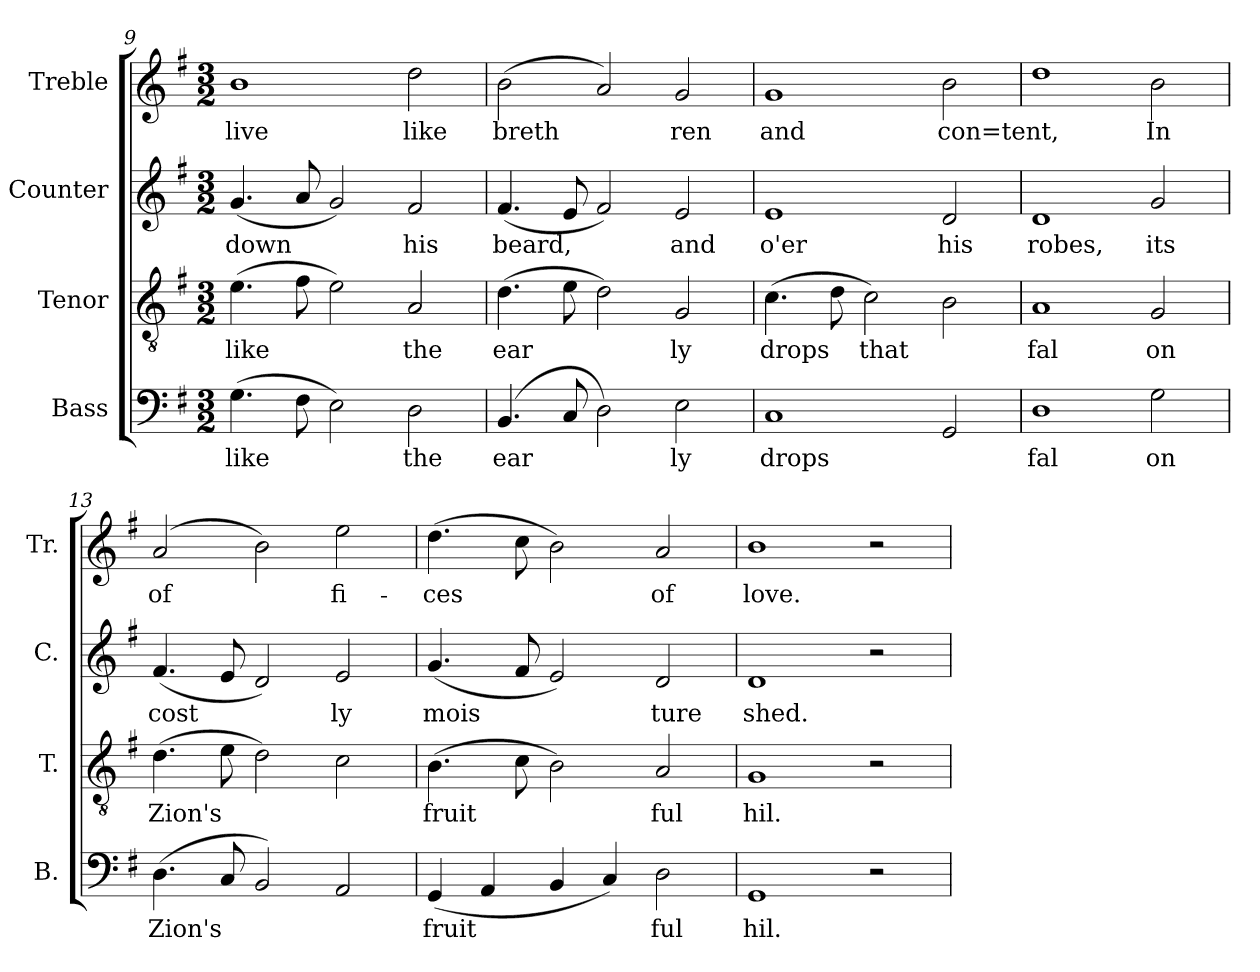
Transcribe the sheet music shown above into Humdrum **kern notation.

**kern	**text	**kern	**text	**kern	**text	**kern	**text
*part4	*part4	*part3	*part3	*part2	*part2	*part1	*part1
*staff4	*staff4	*staff3	*staff3	*staff2	*staff2	*staff1	*staff1
*I"Bass	*	*I"Tenor	*	*I"Counter	*	*I"Treble	*
*I'B.	*	*I'T.	*	*I'C.	*	*I'Tr.	*
*clefF4	*	*clefGv2	*	*clefG2	*	*clefG2	*
*k[f#]	*	*k[f#]	*	*k[f#]	*	*k[f#]	*
*G:	*	*G:	*	*G:	*	*G:	*
*M3/2	*	*M3/2	*	*M3/2	*	*M3/2	*
=9	=9	=9	=9	=9	=9	=9	=9
!	!LO:LY:a:rj	!	!LO:LY:b:rj	!	!LO:LY:b:rj	!	!LO:LY:b:rj
(>4.G\	like	(>4.e\	like	(<4.g/	down	1b	live
!	!LO:LY:a:rj	!	!LO:LY:b:rj	!	!LO:LY:b:rj	!	!
8F#\	.	8f#\	.	8a/	.	.	.
!	!LO:LY:a:rj	!	!LO:LY:b:rj	!	!LO:LY:b:rj	!	!
2E\)	.	2e\)	.	2g/)	.	.	.
!	!LO:LY:a:rj	!	!LO:LY:b:rj	!	!LO:LY:b:rj	!	!LO:LY:b:rj
2D\	the	2A/	the	2f#/	his	2dd\	like
=10	=10	=10	=10	=10	=10	=10	=10
!	!LO:LY:a:rj	!	!LO:LY:b:rj	!	!LO:LY:b:rj	!	!LO:LY:b:rj
(<4.BB/	ear-	(>4.d\	ear-	(<4.f#/	beard,	(>2b\	breth-
!	!LO:LY:a:rj	!	!LO:LY:b:rj	!	!LO:LY:b:rj	!	!
8C/	--	8e\	--	8e/	.	.	.
!	!LO:LY:a:rj	!	!LO:LY:b:rj	!	!LO:LY:b:rj	!	!LO:LY:b:rj
2D\)	--	2d\)	--	2f#/)	.	2a/)	--
!	!LO:LY:a:rj	!	!LO:LY:b:rj	!	!LO:LY:b:rj	!	!LO:LY:b:rj
2E\	-ly	2G/	-ly	2e/	and	2g/	-ren
=11	=11	=11	=11	=11	=11	=11	=11
!	!LO:LY:a:rj	!	!LO:LY:b:rj	!	!LO:LY:b:rj	!	!LO:LY:b:rj
1C	drops	(>4.c\	drops	1e	o'er	1g	and
!	!	!	!LO:LY:b:rj	!	!	!	!
.	.	8d\	.	.	.	.	.
!	!	!	!LO:LY:b:rj	!	!	!	!
.	.	2c\)	that	.	.	.	.
!	!LO:LY:a:rj	!	!LO:LY:b:rj	!	!LO:LY:b:rj	!	!LO:LY:b:rj
2GG/	.	2B\	.	2d/	his	2b\	con=tent,
=12	=12	=12	=12	=12	=12	=12	=12
!	!LO:LY:a:rj	!	!LO:LY:b:rj	!	!LO:LY:b:rj	!	!LO:LY:b:rj
1D	fal	1A	fal	1d	robes,	1dd	.
!	!LO:LY:a:rj	!	!LO:LY:b:rj	!	!LO:LY:b:rj	!	!LO:LY:b:rj
2G\	on	2G/	on	2g/	its	2b\	In
=13	=13	=13	=13	=13	=13	=13	=13
!	!LO:LY:a:rj	!	!LO:LY:b:rj	!	!LO:LY:b:rj	!	!LO:LY:b:rj
(>4.D\	Zion's	(>4.d\	Zion's	(<4.f#/	cost-	(>2a/	of-
!	!LO:LY:a:rj	!	!LO:LY:b:rj	!	!LO:LY:b:rj	!	!
8C/	.	8e\	.	8e/	--	.	.
!	!LO:LY:a:rj	!	!LO:LY:b:rj	!	!LO:LY:b:rj	!	!LO:LY:b:rj
2BB/)	.	2d\)	.	2d/)	--	2b\)	--
!	!LO:LY:a:rj	!	!LO:LY:b:rj	!	!LO:LY:b:rj	!	!LO:LY:b:rj
2AA/	.	2c\	.	2e/	-ly	2ee\	-fi-
=14	=14	=14	=14	=14	=14	=14	=14
!	!LO:LY:a:rj	!	!LO:LY:b:rj	!	!LO:LY:b:rj	!	!LO:LY:b:rj
(<4GG/	fruit-	(>4.B\	fruit-	(<4.g/	mois-	(>4.dd\	-ces
!	!LO:LY:a:rj	!	!	!	!	!	!
4AA/	--	.	.	.	.	.	.
!	!	!	!LO:LY:b:rj	!	!LO:LY:b:rj	!	!LO:LY:b:rj
.	.	8c\	--	8f#/	--	8cc\	.
!	!LO:LY:a:rj	!	!LO:LY:b:rj	!	!LO:LY:b:rj	!	!LO:LY:b:rj
4BB/	--	2B\)	--	2e/)	--	2b\)	.
!	!LO:LY:a:rj	!	!	!	!	!	!
4C/)	--	.	.	.	.	.	.
!	!LO:LY:a:rj	!	!LO:LY:b:rj	!	!LO:LY:b:rj	!	!LO:LY:b:rj
2D\	-ful	2A/	-ful	2d/	-ture	2a/	of
=15	=15	=15	=15	=15	=15	=15	=15
!	!LO:LY:a:rj	!	!LO:LY:b:rj	!	!LO:LY:b:rj	!	!LO:LY:b:rj
1GG	hil.	1G	hil.	1d	shed.	1b	love.
2r	.	2r	.	2r	.	2r	.
=	=	=	=	=	=	=	=
*-	*-	*-	*-	*-	*-	*-	*-
